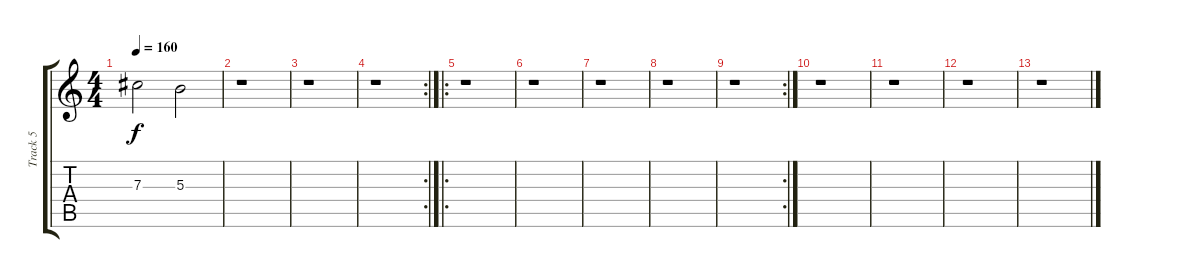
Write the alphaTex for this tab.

\track ("Track 5" "Track 5") {instrument distortionguitar}
\staff {score tabs}
\tuning (Eb4 Bb3 Gb3 Db3 Ab2 Db2) {hide}
\ts (4 4)
\tempo 160
\clef g2
\ks c
7.3.2{dy f} 5.3.2 |
r.1 |
r.1 |
\rc 2
r.1 |
\ro
r.1 |
r.1 |
r.1 |
r.1 |
\rc 2
r.1 |
r.1 |
r.1 |
r.1 |
r.1
